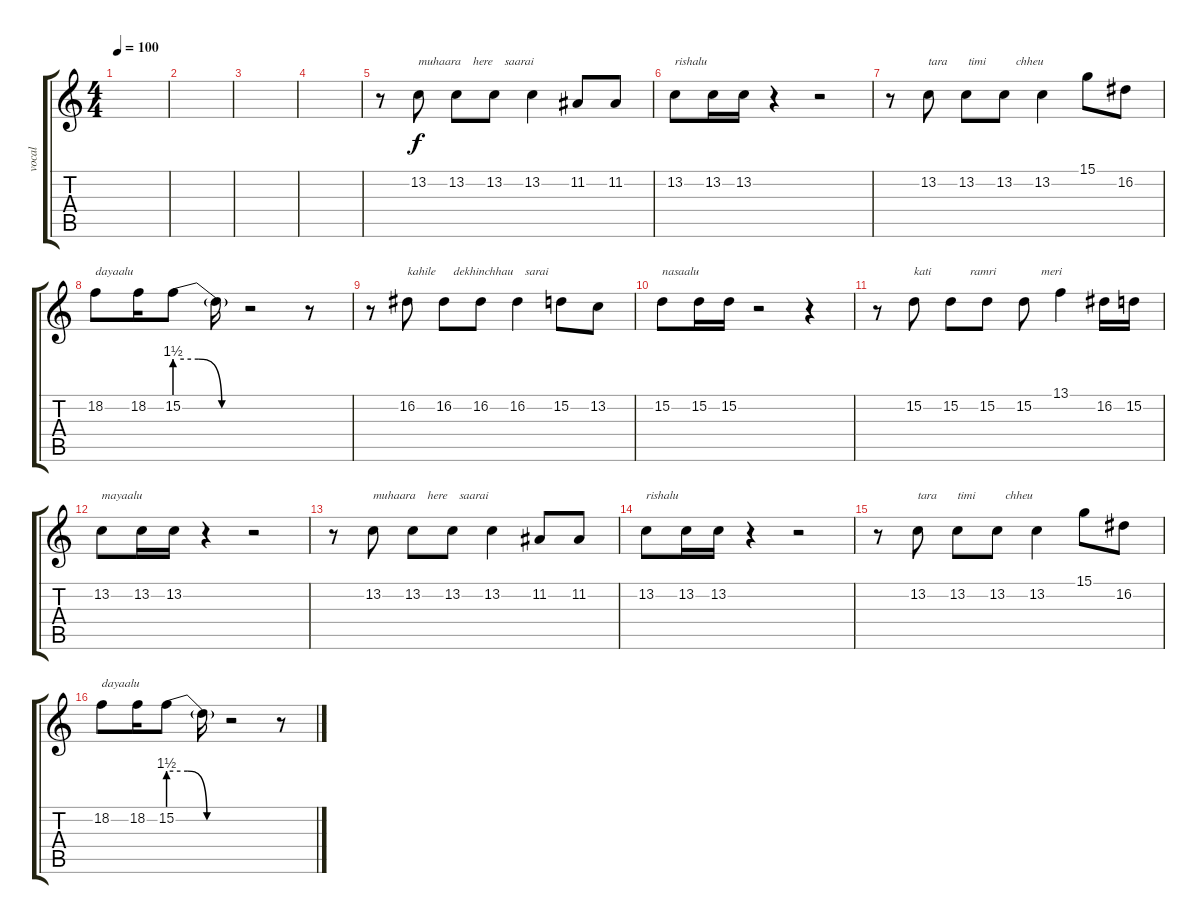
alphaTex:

\track ("vocal" "vocal") {instrument choiraahs}
\staff {score tabs}
\tuning (E4 B3 G3 D3 A2 E2) {hide}
\ts (4 4)
\tempo 100
\clef g2
\ks c
|
|
|
|
r.8 13.2.8{txt "muhaara    here    saarai  "} 13.2.8 13.2.8 13.2.4 11.2.8 11.2.8 |
13.2.8{txt "rishalu"} 13.2.16 13.2.16 r.4 r.2 |
r.8 13.2.8{txt "tara       timi          chheu"} 13.2.8 13.2.8 13.2.4 15.1.8 16.2.8 |
18.2.8{txt "dayaalu"} 18.2.16 15.2{be (custom 0 6 20 6 40 0 60 0)}.8 15.2{t}.16 r.2 r.8 |
r.8 16.2.8{txt "kahile      dekhinchhau    sarai"} 16.2.8 16.2.8 16.2.4 15.2.8 13.2.8 |
15.2.8{txt "nasaalu"} 15.2.16 15.2.16 r.2 r.4 |
r.8 15.2.8{txt "kati             ramri               meri"} 15.2.8 15.2.8 15.2.8 13.1.4 16.2.16 15.2.16 |
13.2.8{txt "mayaalu"} 13.2.16 13.2.16 r.4 r.2 |
r.8 13.2.8{txt "muhaara    here    saarai  "} 13.2.8 13.2.8 13.2.4 11.2.8 11.2.8 |
13.2.8{txt "rishalu"} 13.2.16 13.2.16 r.4 r.2 |
r.8 13.2.8{txt "tara       timi          chheu"} 13.2.8 13.2.8 13.2.4 15.1.8 16.2.8 |
18.2.8{txt "dayaalu"} 18.2.16 15.2{be (custom 0 6 20 6 40 0 60 0)}.8 15.2{t}.16 r.2 r.8
